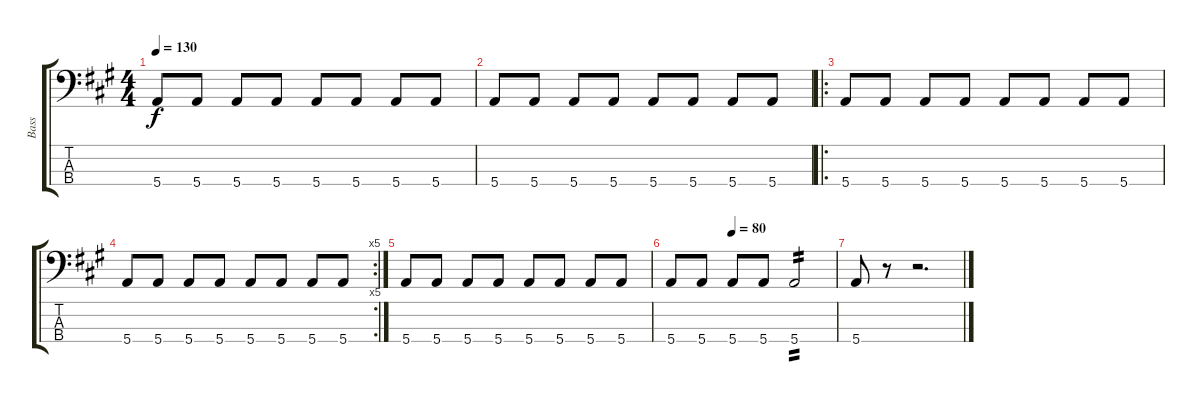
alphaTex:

\track ("Bass" "Bass") {instrument electricbassfinger}
\staff {score tabs}
\tuning (G2 D2 A1 E1) {hide}
\ts (4 4)
\tempo 130
\clef f4
\ks a
5.4.8{dy f} 5.4.8 5.4.8 5.4.8 5.4.8 5.4.8 5.4.8 5.4.8 |
5.4.8 5.4.8 5.4.8 5.4.8 5.4.8 5.4.8 5.4.8 5.4.8 |
\ro
5.4.8 5.4.8 5.4.8 5.4.8 5.4.8 5.4.8 5.4.8 5.4.8 |
\rc 5
5.4.8 5.4.8 5.4.8 5.4.8 5.4.8 5.4.8 5.4.8 5.4.8 |
5.4.8 5.4.8 5.4.8 5.4.8 5.4.8 5.4.8 5.4.8 5.4.8 |
\tempo (80 0.375)
5.4.8 5.4.8 5.4.8 5.4.8 5.4.2{tp 2} |
5.4.8 r.8 r.2{d}
